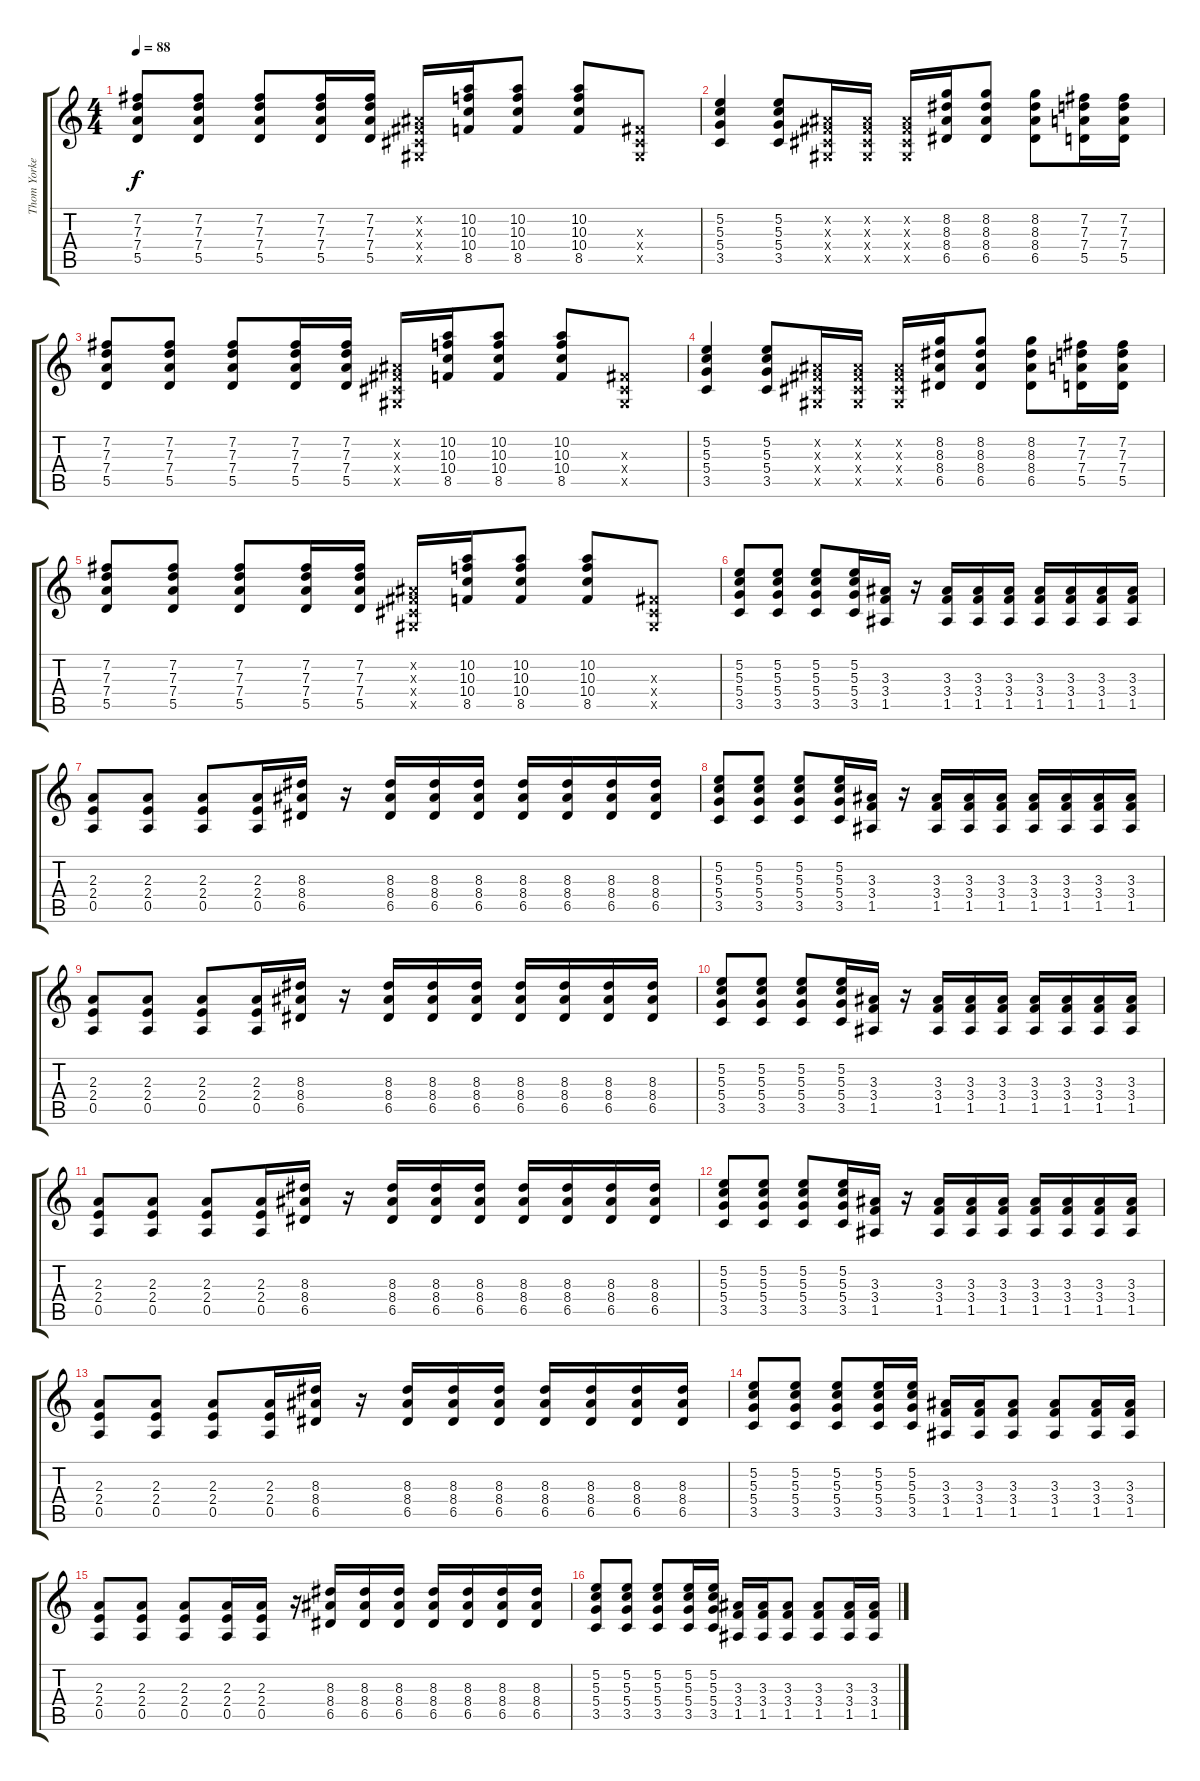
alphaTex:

\track ("Thom Yorke" "Thom Yorke") {instrument acousticguitarsteel}
\staff {score tabs}
\tuning (E4 B3 G3 D3 A2 E2) {hide}
\ts (4 4)
\tempo 88
\clef g2
\ks c
(7.2 7.3 7.4 5.5).8{dy f} (7.2 7.3 7.4 5.5).8 (7.2 7.3 7.4 5.5).8 (7.2 7.3 7.4 5.5).16 (7.2 7.3 7.4 5.5).16 (-1.2{x} -1.3{x} -1.4{x} -1.5{x}).16 (10.2 10.3 10.4 8.5).16 (10.2 10.3 10.4 8.5).8 (10.2 10.3 10.4 8.5).8 (-1.3{x} -1.4{x} -1.5{x}).8 |
(5.2 5.3 5.4 3.5).4 (5.2 5.3 5.4 3.5).8 (-1.2{x} -1.3{x} -1.4{x} -1.5{x}).16 (-1.2{x} -1.3{x} -1.4{x} -1.5{x}).16 (-1.2{x} -1.3{x} -1.4{x} -1.5{x}).16 (8.2 8.3 8.4 6.5).16 (8.2 8.3 8.4 6.5).8 (8.2 8.3 8.4 6.5).8 (7.2 7.3 7.4 5.5).16 (7.2 7.3 7.4 5.5).16 |
(7.2 7.3 7.4 5.5).8 (7.2 7.3 7.4 5.5).8 (7.2 7.3 7.4 5.5).8 (7.2 7.3 7.4 5.5).16 (7.2 7.3 7.4 5.5).16 (-1.2{x} -1.3{x} -1.4{x} -1.5{x}).16 (10.2 10.3 10.4 8.5).16 (10.2 10.3 10.4 8.5).8 (10.2 10.3 10.4 8.5).8 (-1.3{x} -1.4{x} -1.5{x}).8 |
(5.2 5.3 5.4 3.5).4 (5.2 5.3 5.4 3.5).8 (-1.2{x} -1.3{x} -1.4{x} -1.5{x}).16 (-1.2{x} -1.3{x} -1.4{x} -1.5{x}).16 (-1.2{x} -1.3{x} -1.4{x} -1.5{x}).16 (8.2 8.3 8.4 6.5).16 (8.2 8.3 8.4 6.5).8 (8.2 8.3 8.4 6.5).8 (7.2 7.3 7.4 5.5).16 (7.2 7.3 7.4 5.5).16 |
(7.2 7.3 7.4 5.5).8 (7.2 7.3 7.4 5.5).8 (7.2 7.3 7.4 5.5).8 (7.2 7.3 7.4 5.5).16 (7.2 7.3 7.4 5.5).16 (-1.2{x} -1.3{x} -1.4{x} -1.5{x}).16 (10.2 10.3 10.4 8.5).16 (10.2 10.3 10.4 8.5).8 (10.2 10.3 10.4 8.5).8 (-1.3{x} -1.4{x} -1.5{x}).8 |
(5.2 5.3 5.4 3.5).8 (5.2 5.3 5.4 3.5).8 (5.2 5.3 5.4 3.5).8 (5.2 5.3 5.4 3.5).16 (3.3 3.4 1.5).16 r.16 (3.3 3.4 1.5).16 (3.3 3.4 1.5).16 (3.3 3.4 1.5).16 (3.3 3.4 1.5).16 (3.3 3.4 1.5).16 (3.3 3.4 1.5).16 (3.3 3.4 1.5).16 |
(2.3 2.4 0.5).8 (2.3 2.4 0.5).8 (2.3 2.4 0.5).8 (2.3 2.4 0.5).16 (8.3 8.4 6.5).16 r.16 (8.3 8.4 6.5).16 (8.3 8.4 6.5).16 (8.3 8.4 6.5).16 (8.3 8.4 6.5).16 (8.3 8.4 6.5).16 (8.3 8.4 6.5).16 (8.3 8.4 6.5).16 |
(5.2 5.3 5.4 3.5).8 (5.2 5.3 5.4 3.5).8 (5.2 5.3 5.4 3.5).8 (5.2 5.3 5.4 3.5).16 (3.3 3.4 1.5).16 r.16 (3.3 3.4 1.5).16 (3.3 3.4 1.5).16 (3.3 3.4 1.5).16 (3.3 3.4 1.5).16 (3.3 3.4 1.5).16 (3.3 3.4 1.5).16 (3.3 3.4 1.5).16 |
(2.3 2.4 0.5).8 (2.3 2.4 0.5).8 (2.3 2.4 0.5).8 (2.3 2.4 0.5).16 (8.3 8.4 6.5).16 r.16 (8.3 8.4 6.5).16 (8.3 8.4 6.5).16 (8.3 8.4 6.5).16 (8.3 8.4 6.5).16 (8.3 8.4 6.5).16 (8.3 8.4 6.5).16 (8.3 8.4 6.5).16 |
(5.2 5.3 5.4 3.5).8 (5.2 5.3 5.4 3.5).8 (5.2 5.3 5.4 3.5).8 (5.2 5.3 5.4 3.5).16 (3.3 3.4 1.5).16 r.16 (3.3 3.4 1.5).16 (3.3 3.4 1.5).16 (3.3 3.4 1.5).16 (3.3 3.4 1.5).16 (3.3 3.4 1.5).16 (3.3 3.4 1.5).16 (3.3 3.4 1.5).16 |
(2.3 2.4 0.5).8 (2.3 2.4 0.5).8 (2.3 2.4 0.5).8 (2.3 2.4 0.5).16 (8.3 8.4 6.5).16 r.16 (8.3 8.4 6.5).16 (8.3 8.4 6.5).16 (8.3 8.4 6.5).16 (8.3 8.4 6.5).16 (8.3 8.4 6.5).16 (8.3 8.4 6.5).16 (8.3 8.4 6.5).16 |
(5.2 5.3 5.4 3.5).8 (5.2 5.3 5.4 3.5).8 (5.2 5.3 5.4 3.5).8 (5.2 5.3 5.4 3.5).16 (3.3 3.4 1.5).16 r.16 (3.3 3.4 1.5).16 (3.3 3.4 1.5).16 (3.3 3.4 1.5).16 (3.3 3.4 1.5).16 (3.3 3.4 1.5).16 (3.3 3.4 1.5).16 (3.3 3.4 1.5).16 |
(2.3 2.4 0.5).8 (2.3 2.4 0.5).8 (2.3 2.4 0.5).8 (2.3 2.4 0.5).16 (8.3 8.4 6.5).16 r.16 (8.3 8.4 6.5).16 (8.3 8.4 6.5).16 (8.3 8.4 6.5).16 (8.3 8.4 6.5).16 (8.3 8.4 6.5).16 (8.3 8.4 6.5).16 (8.3 8.4 6.5).16 |
(5.2 5.3 5.4 3.5).8 (5.2 5.3 5.4 3.5).8 (5.2 5.3 5.4 3.5).8 (5.2 5.3 5.4 3.5).16 (5.2 5.3 5.4 3.5).16 (3.3 3.4 1.5).16 (3.3 3.4 1.5).16 (3.3 3.4 1.5).8 (3.3 3.4 1.5).8 (3.3 3.4 1.5).16 (3.3 3.4 1.5).16 |
(2.3 2.4 0.5).8 (2.3 2.4 0.5).8 (2.3 2.4 0.5).8 (2.3 2.4 0.5).16 (2.3 2.4 0.5).16 r.16 (8.3 8.4 6.5).16 (8.3 8.4 6.5).16 (8.3 8.4 6.5).16 (8.3 8.4 6.5).16 (8.3 8.4 6.5).16 (8.3 8.4 6.5).16 (8.3 8.4 6.5).16 |
(5.2 5.3 5.4 3.5).8 (5.2 5.3 5.4 3.5).8 (5.2 5.3 5.4 3.5).8 (5.2 5.3 5.4 3.5).16 (5.2 5.3 5.4 3.5).16 (3.3 3.4 1.5).16 (3.3 3.4 1.5).16 (3.3 3.4 1.5).8 (3.3 3.4 1.5).8 (3.3 3.4 1.5).16 (3.3 3.4 1.5).16
